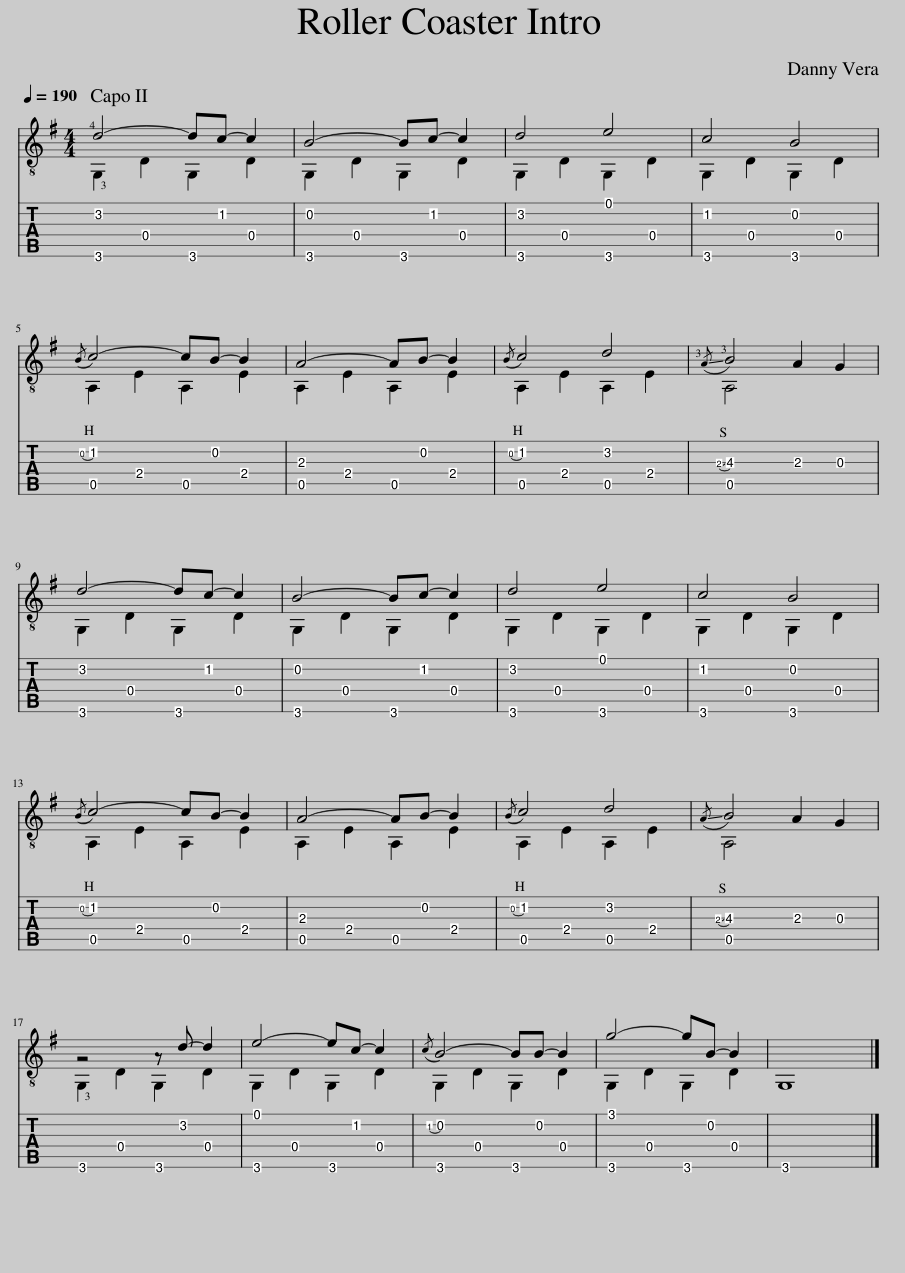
X:1
%%score { ( 1 2 ) | ( 3 4 ) }
L:1/8
Q:1/4=190
M:4/4
I:linebreak $
K:G
V:1 treble-8
V:2 treble-8
V:3 tab stafflines=6 strings="E2,A2,D3,G3,B3,E4 nostems "
V:4 tab stafflines=6 strings="E2,A2,D3,G3,B3,E4 nostems "
V:1
 !3!G,2 D2 G,2 D2 | G,2 D2 G,2 D2 | G,2 D2 G,2 D2 | G,2 D2 G,2 D2 |$ A,2 E2 A,2 E2 | %5
 A,2 E2 A,2 E2 | A,2 E2 A,2 E2 | A,4 x2 x2 |$ G,2 D2 G,2 D2 | G,2 D2 G,2 D2 | %10
 G,2 D2 G,2 D2 | G,2 D2 G,2 D2 |$ A,2 E2 A,2 E2 | A,2 E2 A,2 E2 | A,2 E2 A,2 E2 | %15
 A,4 x2 x2 |$ !3!G,2 D2 G,2 D2 | G,2 D2 G,2 D2 | G,2 D2 G,2 D2 | G,2 D2 G,2 D2 | %20
 G,8 |] %21
V:2
 !4!d4- dc- c2 | B4- Bc- c2 | d4 e4 | c4 B4 |${/B} c4- cB- B2 | %5
 A4- AB- B2 |{/B} c4 d4 |!-(!{/!3!A} !-)!!3!B4 A2 G2 |$ d4- dc- c2 | B4- Bc- c2 | %10
 d4 e4 | c4 B4 |${/B} c4- cB- B2 | A4- AB- B2 |{/B} c4 d4 | %15
!-(!{/A} !-)!B4 A2 G2 |$ z4 z d- d2 | e4- ec- c2 |{/c} B4- BB- B2 | g4- gB- B2 | %20
 x8 |] %21
V:3
 !6!G,,2 !4!D,2 !6!G,,2 !4!D,2 | !6!G,,2 !4!D,2 !6!G,,2 !4!D,2 | !6!G,,2 !4!D,2 !6!G,,2 !4!D,2 | !6!G,,2 !4!D,2 !6!G,,2 !4!D,2 |$ !5!A,,2 !4!E,2 !5!A,,2 !4!E,2 | %5
 !5!A,,2 !4!E,2 !5!A,,2 !4!E,2 | !5!A,,2 !4!E,2 !5!A,,2 !4!E,2 | !5!A,,4 x2 x2 |$ !6!G,,2 !4!D,2 !6!G,,2 !4!D,2 | !6!G,,2 !4!D,2 !6!G,,2 !4!D,2 | %10
 !6!G,,2 !4!D,2 !6!G,,2 !4!D,2 | !6!G,,2 !4!D,2 !6!G,,2 !4!D,2 |$ !5!A,,2 !4!E,2 !5!A,,2 !4!E,2 | !5!A,,2 !4!E,2 !5!A,,2 !4!E,2 | !5!A,,2 !4!E,2 !5!A,,2 !4!E,2 | %15
 !5!A,,4 x2 x2 |$ !6!G,,2 !4!D,2 !6!G,,2 !4!D,2 | !6!G,,2 !4!D,2 !6!G,,2 !4!D,2 | !6!G,,2 !4!D,2 !6!G,,2 !4!D,2 | !6!G,,2 !4!D,2 !6!G,,2 !4!D,2 | %20
 !6!G,,8 |] %21
V:4
 !2!D4- !2!D !2!C- !2!C2 | !2!B,4- !2!B, !2!C- !2!C2 | !2!D4 !1!E4 | !2!C4 !2!B,4 |${/!2!B,} !2!C4- !2!C !2!B,- !2!B,2 | %5
 !3!A,4- !3!A, !2!B,- !2!B,2 |{/!2!B,} !2!C4 !2!D4 |!-(!{/!3!A,} !-)!!3!B,4 !3!A,2 !3!G,2 |$ !2!D4- !2!D !2!C- !2!C2 | !2!B,4- !2!B, !2!C- !2!C2 | %10
 !2!D4 !1!E4 | !2!C4 !2!B,4 |${/!2!B,} !2!C4- !2!C !2!B,- !2!B,2 | !3!A,4- !3!A, !2!B,- !2!B,2 |{/!2!B,} !2!C4 !2!D4 | %15
!-(!{/!3!A,} !-)!!3!B,4 !3!A,2 !3!G,2 |$ x4 x !2!D- !2!D2 | !1!E4- !1!E !2!C- !2!C2 |{/!2!C} !2!B,4- !2!B, !2!B,- !2!B,2 | !1!G4- !1!G !2!B,- !2!B,2 | %20
 x8 |] %21
